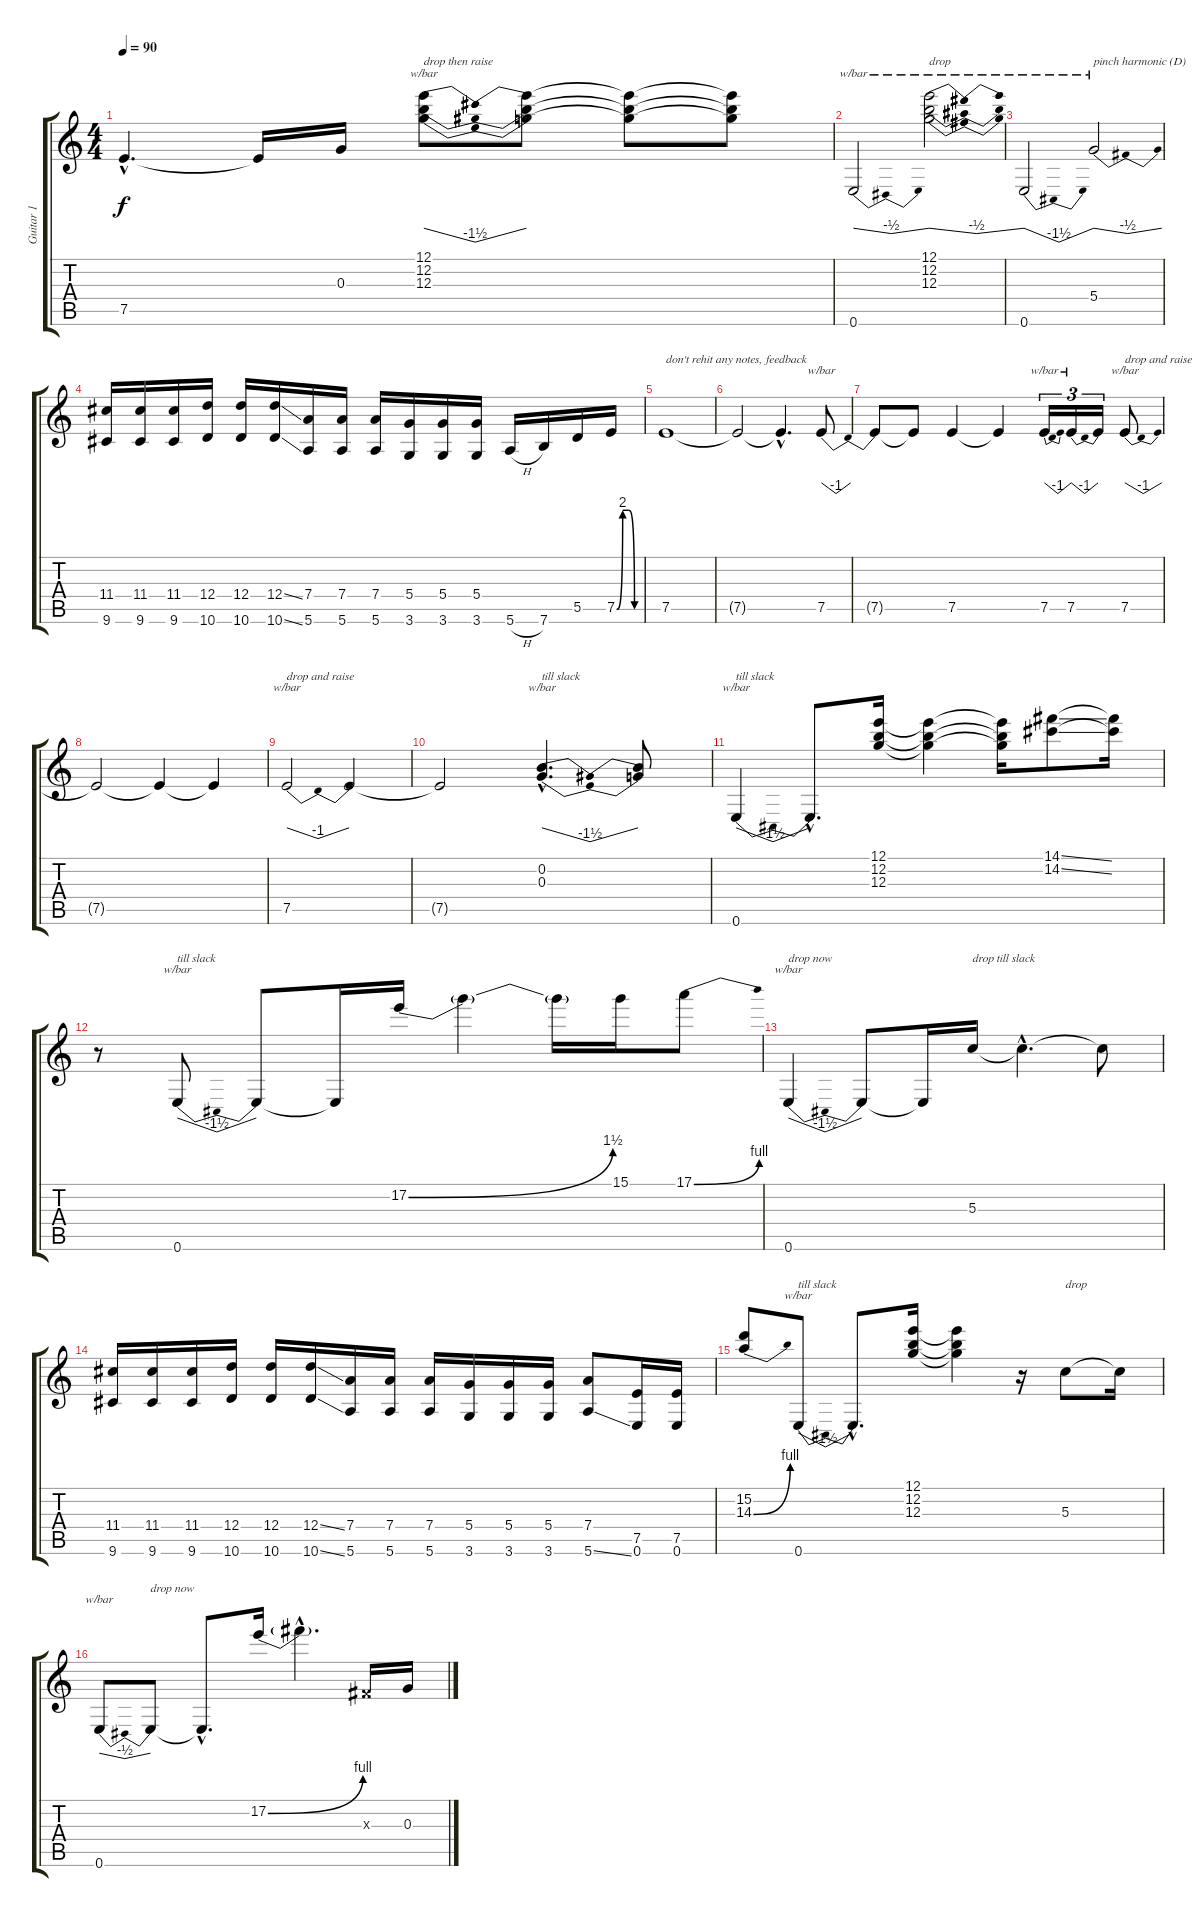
\track ("Guitar 1" "Guitar 1") {instrument electricguitarclean}
\staff {score tabs}
\tuning (E4 B3 G3 D3 A2 E2) {hide}
\ts (4 4)
\tempo 90
\clef g2
\ks c
7.5{hac t}.4{d dy f} 7.5{t}.16 0.3.16 (12.1 12.2 12.3).8{tbe (dip default 0 0 30 -6 60 0) txt "drop then raise"} (12.1{t} 12.2{t} 12.3{t}).8 (12.1{t} 12.2{t} 12.3{t}).8 (12.1{t} 12.2{t} 12.3{t}).8 |
0.6.2{tbe (dip default 0 0 30 -2 60 0)} (12.1 12.2 12.3).2{tbe (dip default 0 0 30 -2 60 0) txt "drop"} |
0.6.2{tbe (dip default 0 0 30 -6 60 0)} 5.4.2{tbe (dip default 0 0 30 -2 60 0) txt "pinch harmonic (D)"} |
(11.4 9.6).16 (11.4 9.6).16 (11.4 9.6).16 (12.4 10.6).16 (12.4 10.6).16 (12.4{ss} 10.6{ss}).16 (7.4 5.6).16 (7.4 5.6).16 (7.4 5.6).16 (5.4 3.6).16 (5.4 3.6).16 (5.4 3.6).16 5.6{h}.16 7.6.16 5.5.16 7.5{be (custom 0 0 15 8 30 8 45 0 60 0)}.16 |
7.5.1{txt "don't rehit any notes, feedback"} |
7.5{t}.2 7.5{hac t}.4{d} 7.5.8{tbe (dip default 0 0 30 -4 60 0)} |
7.5{t}.8 7.5{t}.8 7.5.4 7.5{t}.4 7.5.16{tu (3 2) tbe (dip default 0 0 30 -4 60 0)} 7.5.16{tu (3 2) tbe (dip default 0 0 30 -4 60 0)} 7.5{t}.16{tu (3 2)} 7.5.8{tbe (dip default 0 0 30 -4 60 0) txt "drop and raise"} |
7.5{t}.2 7.5{t}.4 7.5{t}.4 |
7.5.2{tbe (dip default 0 0 30 -4 60 0) txt "drop and raise"} 7.5{t}.2 |
7.5{t}.2 (0.2{hac} 0.3{hac}).4{d tbe (dip default 0 0 30 -6 60 0) txt "till slack"} (0.2{t} 0.3{t}).8 |
0.6.4{tbe (dip default 0 0 30 -6 60 0) txt "till slack"} 0.6{hac t}.8{d} (12.1 12.2 12.3).16 (12.1{t} 12.2{t} 12.3{t}).4 (12.1{t} 12.2{t} 12.3{t}).16 (14.1{ss} 14.2{ss}).8 (14.1{t} 14.2{t}).16 |
r.8 0.6.8{tbe (dip default 0 0 30 -6 60 0) txt "till slack"} 0.6{t}.8 0.6{t}.16 17.2{be (bend 0 0 60 6)}.16 17.2{t}.4 17.2{t}.16 15.1.16 17.1{be (bend 0 0 60 4)}.8 |
0.6.4{tbe (dip default 0 0 30 -6 60 0) txt "drop now"} 0.6{t}.8 0.6{t}.16 5.3.16{txt "drop till slack"} 5.3{hac t}.4{d} 5.3{t}.8 |
(11.4 9.6).16 (11.4 9.6).16 (11.4 9.6).16 (12.4 10.6).16 (12.4 10.6).16 (12.4{ss} 10.6{ss}).16 (7.4 5.6).16 (7.4 5.6).16 (7.4 5.6).16 (5.4 3.6).16 (5.4 3.6).16 (5.4 3.6).16 (7.4 5.6{ss}).8 (7.5 0.6).16 (7.5 0.6).16 |
(15.2 14.3{be (bend 0 0 60 4)}).8 0.6.8{tbe (dip default 0 0 30 -6 60 0) txt "till slack"} 0.6{hac t}.8{d} (12.1 12.2 12.3).16 (12.1{t} 12.2{t} 12.3{t}).4 r.16 5.3.8{txt "drop"} 5.3{t}.16 |
0.6.8{tbe (dip default 0 0 30 -2 60 0)} 0.6{t}.8{txt "drop now"} 0.6{hac t}.8{d} 17.2{be (bend 0 0 60 4)}.16 17.2{hac t}.4{d} -1.3{x}.16 0.3.16
